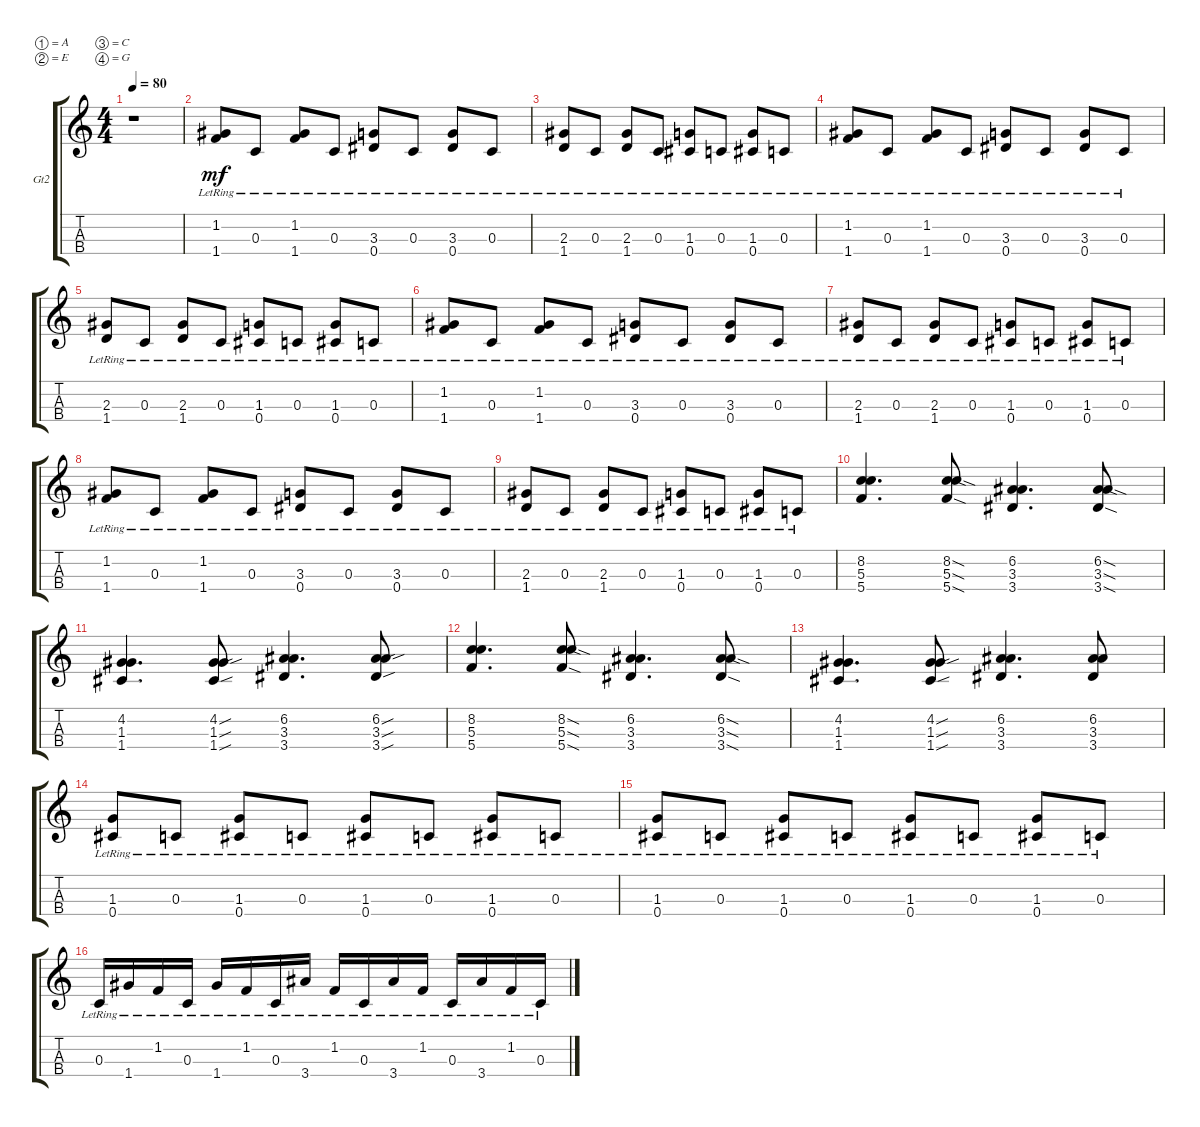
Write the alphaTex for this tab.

\bracketExtendMode groupsimilarinstruments
\firstSystemTrackNameOrientation horizontal
\otherSystemsTrackNameOrientation horizontal
\track ("Guitar 2" "Gt2") {instrument shamisen}
\staff {score tabs}
\tuning (A4 E4 C4 G4)
\ts (4 4)
\tempo 80
\clef g2
\scale
0.25
\ks c
r.1{dy mf} |
\scale
0.25 (1.4{lr} 1.2{lr}).8 0.3{lr}.8 (1.4{lr} 1.2{lr}).8 0.3{lr}.8 (0.4{lr} 3.3{lr}).8 0.3{lr}.8 (0.4{lr} 3.3{lr}).8 0.3{lr}.8 |
\scale
0.25 (1.4{lr} 2.3{lr}).8 0.3{lr}.8 (1.4{lr} 2.3{lr}).8 0.3{lr}.8 (0.4{lr} 1.3{lr}).8 0.3{lr}.8 (0.4{lr} 1.3{lr}).8 0.3{lr}.8 |
\scale
0.25 (1.4{lr} 1.2{lr}).8 0.3{lr}.8 (1.4{lr} 1.2{lr}).8 0.3{lr}.8 (0.4{lr} 3.3{lr}).8 0.3{lr}.8 (0.4{lr} 3.3{lr}).8 0.3{lr}.8 |
\scale
0.25 (1.4{lr} 2.3{lr}).8 0.3{lr}.8 (1.4{lr} 2.3{lr}).8 0.3{lr}.8 (0.4{lr} 1.3{lr}).8 0.3{lr}.8 (0.4{lr} 1.3{lr}).8 0.3{lr}.8 |
\scale
0.25 (1.4{lr} 1.2{lr}).8 0.3{lr}.8 (1.4{lr} 1.2{lr}).8 0.3{lr}.8 (0.4{lr} 3.3{lr}).8 0.3{lr}.8 (0.4{lr} 3.3{lr}).8 0.3{lr}.8 |
\scale
0.25 (1.4{lr} 2.3{lr}).8 0.3{lr}.8 (1.4{lr} 2.3{lr}).8 0.3{lr}.8 (0.4{lr} 1.3{lr}).8 0.3{lr}.8 (0.4{lr} 1.3{lr}).8 0.3{lr}.8 |
\scale
0.25 (1.4{lr} 1.2{lr}).8 0.3{lr}.8 (1.4{lr} 1.2{lr}).8 0.3{lr}.8 (0.4{lr} 3.3{lr}).8 0.3{lr}.8 (0.4{lr} 3.3{lr}).8 0.3{lr}.8 |
\scale
0.25 (1.4{lr} 2.3{lr}).8 0.3{lr}.8 (1.4{lr} 2.3{lr}).8 0.3{lr}.8 (0.4{lr} 1.3{lr}).8 0.3{lr}.8 (0.4{lr} 1.3{lr}).8 0.3{lr}.8 |
\scale
0.25 (5.3 8.2 5.4).4{d} (8.2{sod} 5.3{sod} 5.4{sod}).8 (3.3 6.2 3.4).4{d} (3.3{sod} 6.2{sod} 3.4{sod}).8 |
\scale
0.25 (1.3 4.2 1.4).4{d} (4.2{sou} 1.3{sou} 1.4{sou}).8 (3.3 6.2 3.4).4{d} (3.3{sou} 6.2{sou} 3.4{sou}).8 |
\scale
0.25 (5.3 8.2 5.4).4{d} (8.2{sod} 5.3{sod} 5.4{sod}).8 (3.3 6.2 3.4).4{d} (3.3{sod} 6.2{sod} 3.4{sod}).8 |
\scale
0.25 (1.3 4.2 1.4).4{d} (4.2{sou} 1.3{sou} 1.4{sou}).8 (3.3 6.2 3.4).4{d} (3.3 6.2 3.4).8 |
\scale
0.25 (0.4{lr} 1.3{lr}).8 0.3{lr}.8 (0.4{lr} 1.3{lr}).8 0.3{lr}.8 (0.4{lr} 1.3{lr}).8 0.3{lr}.8 (0.4{lr} 1.3{lr}).8 0.3{lr}.8 |
\scale
0.25 (0.4{lr} 1.3{lr}).8 0.3{lr}.8 (0.4{lr} 1.3{lr}).8 0.3{lr}.8 (0.4{lr} 1.3{lr}).8 0.3{lr}.8 (0.4{lr} 1.3{lr}).8 0.3{lr}.8 |
\scale
0.25 0.3{lr}.16 1.4{lr}.16 1.2{lr}.16 0.3{lr}.16 1.4{lr}.16 1.2{lr}.16 0.3{lr}.16 3.4{lr}.16 1.2{lr}.16 0.3{lr}.16 3.4{lr}.16 1.2{lr}.16 0.3{lr}.16 3.4{lr}.16 1.2{lr}.16 0.3{lr}.16
